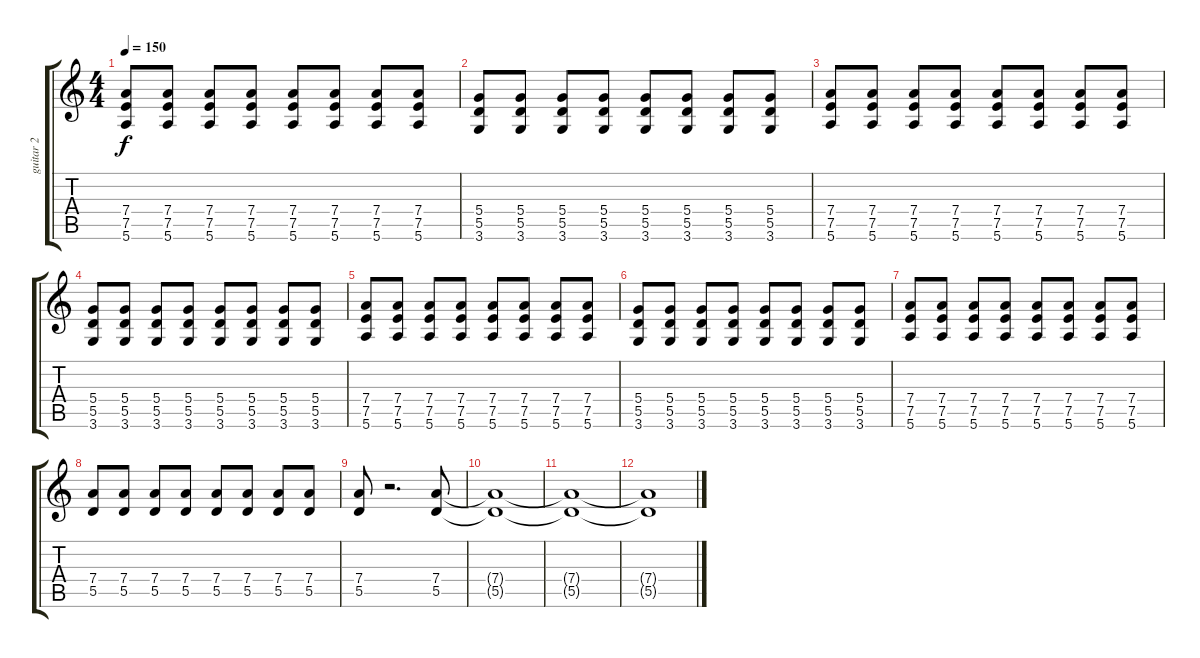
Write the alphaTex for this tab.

\track ("guitar 2" "guitar 2") {instrument electricguitarclean}
\staff {score tabs}
\tuning (E4 B3 G3 D3 A2 E2) {hide}
\ts (4 4)
\tempo 150
\clef g2
\ks c
(7.4 7.5 5.6).8{dy f} (7.4 7.5 5.6).8 (7.4 7.5 5.6).8 (7.4 7.5 5.6).8 (7.4 7.5 5.6).8 (7.4 7.5 5.6).8 (7.4 7.5 5.6).8 (7.4 7.5 5.6).8 |
(5.4 5.5 3.6).8 (5.4 5.5 3.6).8 (5.4 5.5 3.6).8 (5.4 5.5 3.6).8 (5.4 5.5 3.6).8 (5.4 5.5 3.6).8 (5.4 5.5 3.6).8 (5.4 5.5 3.6).8 |
(7.4 7.5 5.6).8 (7.4 7.5 5.6).8 (7.4 7.5 5.6).8 (7.4 7.5 5.6).8 (7.4 7.5 5.6).8 (7.4 7.5 5.6).8 (7.4 7.5 5.6).8 (7.4 7.5 5.6).8 |
(5.4 5.5 3.6).8 (5.4 5.5 3.6).8 (5.4 5.5 3.6).8 (5.4 5.5 3.6).8 (5.4 5.5 3.6).8 (5.4 5.5 3.6).8 (5.4 5.5 3.6).8 (5.4 5.5 3.6).8 |
(7.4 7.5 5.6).8 (7.4 7.5 5.6).8 (7.4 7.5 5.6).8 (7.4 7.5 5.6).8 (7.4 7.5 5.6).8 (7.4 7.5 5.6).8 (7.4 7.5 5.6).8 (7.4 7.5 5.6).8 |
(5.4 5.5 3.6).8 (5.4 5.5 3.6).8 (5.4 5.5 3.6).8 (5.4 5.5 3.6).8 (5.4 5.5 3.6).8 (5.4 5.5 3.6).8 (5.4 5.5 3.6).8 (5.4 5.5 3.6).8 |
(7.4 7.5 5.6).8 (7.4 7.5 5.6).8 (7.4 7.5 5.6).8 (7.4 7.5 5.6).8 (7.4 7.5 5.6).8 (7.4 7.5 5.6).8 (7.4 7.5 5.6).8 (7.4 7.5 5.6).8 |
(7.4 5.5).8 (7.4 5.5).8 (7.4 5.5).8 (7.4 5.5).8 (7.4 5.5).8 (7.4 5.5).8 (7.4 5.5).8 (7.4 5.5).8 |
(7.4 5.5).8 r.2{d} (7.4 5.5).8 |
(7.4{t} 5.5{t}).1 |
(7.4{t} 5.5{t}).1 |
(7.4{t} 5.5{t}).1
